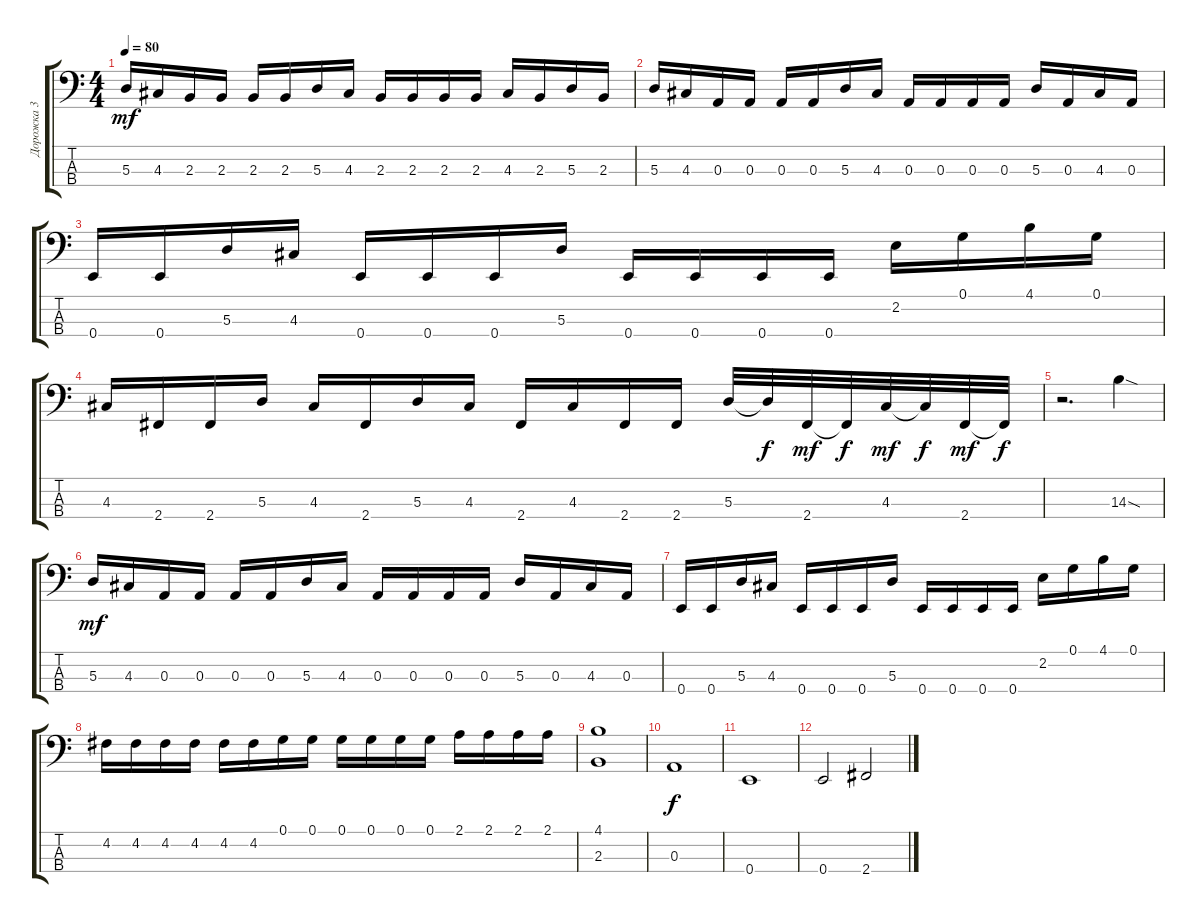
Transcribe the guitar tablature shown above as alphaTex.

\track ("Дорожка 3" "Дорожка 3") {instrument electricbassfinger}
\staff {score tabs}
\tuning (G2 D2 A1 E1) {hide}
\ts (4 4)
\tempo 80
\clef f4
\ks c
5.3.16{dy mf} 4.3.16 2.3.16 2.3.16 2.3.16 2.3.16 5.3.16 4.3.16 2.3.16 2.3.16 2.3.16 2.3.16 4.3.16 2.3.16 5.3.16 2.3.16 |
5.3.16 4.3.16 0.3.16 0.3.16 0.3.16 0.3.16 5.3.16 4.3.16 0.3.16 0.3.16 0.3.16 0.3.16 5.3.16 0.3.16 4.3.16 0.3.16 |
0.4.16 0.4.16 5.3.16 4.3.16 0.4.16 0.4.16 0.4.16 5.3.16 0.4.16 0.4.16 0.4.16 0.4.16 2.2.16 0.1.16 4.1.16 0.1.16 |
4.3.16 2.4.16 2.4.16 5.3.16 4.3.16 2.4.16 5.3.16 4.3.16 2.4.16 4.3.16 2.4.16 2.4.16 5.3.32 5.3{t}.32{dy f} 2.4.32{dy mf} 2.4{t}.32{dy f} 4.3.32{dy mf} 4.3{t}.32{dy f} 2.4.32{dy mf} 2.4{t}.32{dy f} |
r.2{d} 14.3{sod}.4 |
5.3.16{dy mf} 4.3.16 0.3.16 0.3.16 0.3.16 0.3.16 5.3.16 4.3.16 0.3.16 0.3.16 0.3.16 0.3.16 5.3.16 0.3.16 4.3.16 0.3.16 |
0.4.16 0.4.16 5.3.16 4.3.16 0.4.16 0.4.16 0.4.16 5.3.16 0.4.16 0.4.16 0.4.16 0.4.16 2.2.16 0.1.16 4.1.16 0.1.16 |
4.2.16 4.2.16 4.2.16 4.2.16 4.2.16 4.2.16 0.1.16 0.1.16 0.1.16 0.1.16 0.1.16 0.1.16 2.1.16 2.1.16 2.1.16 2.1.16 |
(4.1 2.3).1 |
0.3.1{dy f} |
0.4.1 |
0.4.2 2.4.2
